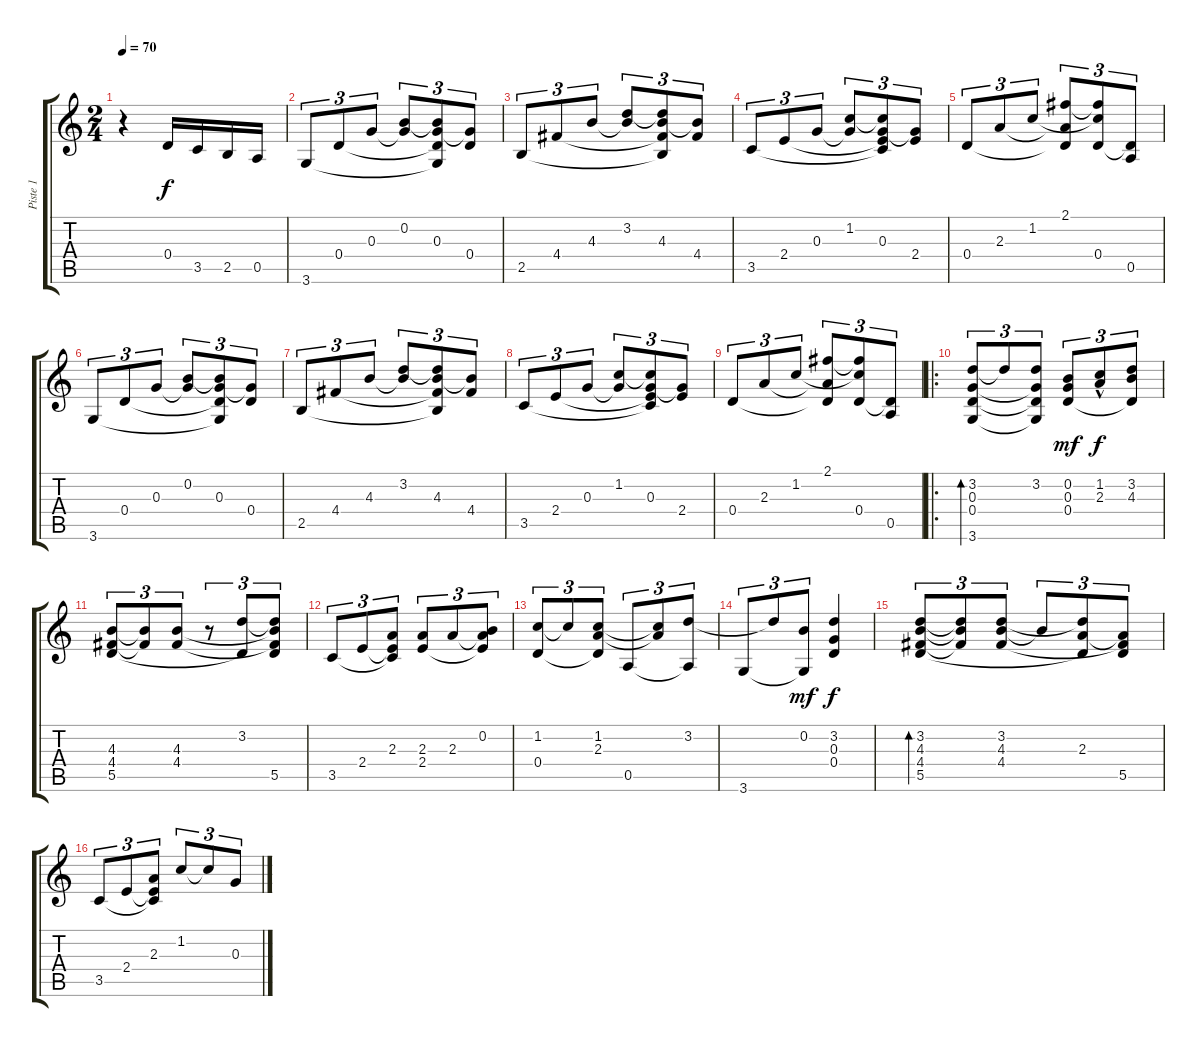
\track ("Piste 1" "Piste 1") {instrument acousticguitarsteel}
\staff {score tabs}
\tuning (E4 B3 G3 D3 A2 E2) {hide}
\ts (2 4)
\tempo 70
\clef g2
\ks c
r.4{dy f instrument acousticguitarsteel} 0.4.16 3.5.16 2.5.16 0.5.16 |
3.6.8{tu (3 2)} 0.4.8{tu (3 2)} 0.3.8{tu (3 2)} (0.2 0.3{t}).8{tu (3 2)} (0.2{t} 0.3 0.4{t} 3.6{t}).8{tu (3 2)} (0.3{t} 0.4).8{tu (3 2)} |
2.5.8{tu (3 2)} 4.4.8{tu (3 2)} 4.3.8{tu (3 2)} (3.2 4.3{t}).8{tu (3 2)} (3.2{t} 4.3 4.4{t} 2.5{t}).8{tu (3 2)} (4.3{t} 4.4).8{tu (3 2)} |
3.5.8{tu (3 2)} 2.4.8{tu (3 2)} 0.3.8{tu (3 2)} (1.2 0.3{t}).8{tu (3 2)} (1.2{t} 0.3 2.4{t} 3.5{t}).8{tu (3 2)} (0.3{t} 2.4).8{tu (3 2)} |
0.4.8{tu (3 2)} 2.3.8{tu (3 2)} 1.2.8{tu (3 2)} (2.1 2.3{t} 0.4{t}).8{tu (3 2)} (2.1{t} 1.2{t} 0.4).8{tu (3 2)} (0.4{t} 0.5).8{tu (3 2)} |
3.6.8{tu (3 2)} 0.4.8{tu (3 2)} 0.3.8{tu (3 2)} (0.2 0.3{t}).8{tu (3 2)} (0.2{t} 0.3 0.4{t} 3.6{t}).8{tu (3 2)} (0.3{t} 0.4).8{tu (3 2)} |
2.5.8{tu (3 2)} 4.4.8{tu (3 2)} 4.3.8{tu (3 2)} (3.2 4.3{t}).8{tu (3 2)} (3.2{t} 4.3 4.4{t} 2.5{t}).8{tu (3 2)} (4.3{t} 4.4).8{tu (3 2)} |
3.5.8{tu (3 2)} 2.4.8{tu (3 2)} 0.3.8{tu (3 2)} (1.2 0.3{t}).8{tu (3 2)} (1.2{t} 0.3 2.4{t} 3.5{t}).8{tu (3 2)} (0.3{t} 2.4).8{tu (3 2)} |
0.4.8{tu (3 2)} 2.3.8{tu (3 2)} 1.2.8{tu (3 2)} (2.1 2.3{t} 0.4{t}).8{tu (3 2)} (2.1{t} 1.2{t} 0.4).8{tu (3 2)} (0.4{t} 0.5).8{tu (3 2)} |
\ro
(3.2 0.3 0.4 3.6).8{tu (3 2) bd 240} 3.2{t}.8{tu (3 2)} (3.2 0.3{t} 0.4{t} 3.6{t}).8{tu (3 2)} (0.2 0.3 0.4).8{tu (3 2) dy mf} (1.2{hac} 2.3).8{tu (3 2) dy f} (3.2 4.3 0.4{t}).8{tu (3 2)} |
(4.3 4.4 5.5).8{tu (3 2)} (4.3{t} 4.4{t}).8{tu (3 2)} (4.3 4.4).8{tu (3 2)} r.8{tu (3 2)} (3.2 5.5{t}).8{tu (3 2)} (3.2{t} 4.3{t} 4.4{t} 5.5).8{tu (3 2)} |
3.5.8{tu (3 2)} 2.4.8{tu (3 2)} (2.3 2.4{t} 3.5{t}).8{tu (3 2)} (2.3 2.4).8{tu (3 2)} 2.3.8{tu (3 2)} (0.2 2.3{t} 2.4{t}).8{tu (3 2)} |
(1.2 0.4).8{tu (3 2)} 1.2{t}.8{tu (3 2)} (1.2 2.3 0.4{t}).8{tu (3 2)} 0.5.8{tu (3 2)} (1.2{t} 2.3{t}).8{tu (3 2)} (3.2 0.5{t}).8{tu (3 2)} |
3.6.8{tu (3 2)} 3.2{t}.8{tu (3 2)} (0.2 3.6{t}).8{tu (3 2) dy mf} (3.2 0.3 0.4).4{dy f} |
(3.2 4.3 4.4 5.5).8{tu (3 2) bd 240} (3.2{t} 4.3{t} 4.4{t}).8{tu (3 2)} (3.2 4.3 4.4).8{tu (3 2)} 4.3{t}.8{tu (3 2)} (3.2{t} 2.3 5.5{t}).8{tu (3 2)} (2.3{t} 4.4{t} 5.5).8{tu (3 2)} |
3.5.8{tu (3 2)} 2.4.8{tu (3 2)} (2.3 2.4{t} 3.5{t}).8{tu (3 2)} 1.2.8{tu (3 2)} 1.2{t}.8{tu (3 2)} 0.3.8{tu (3 2)}
